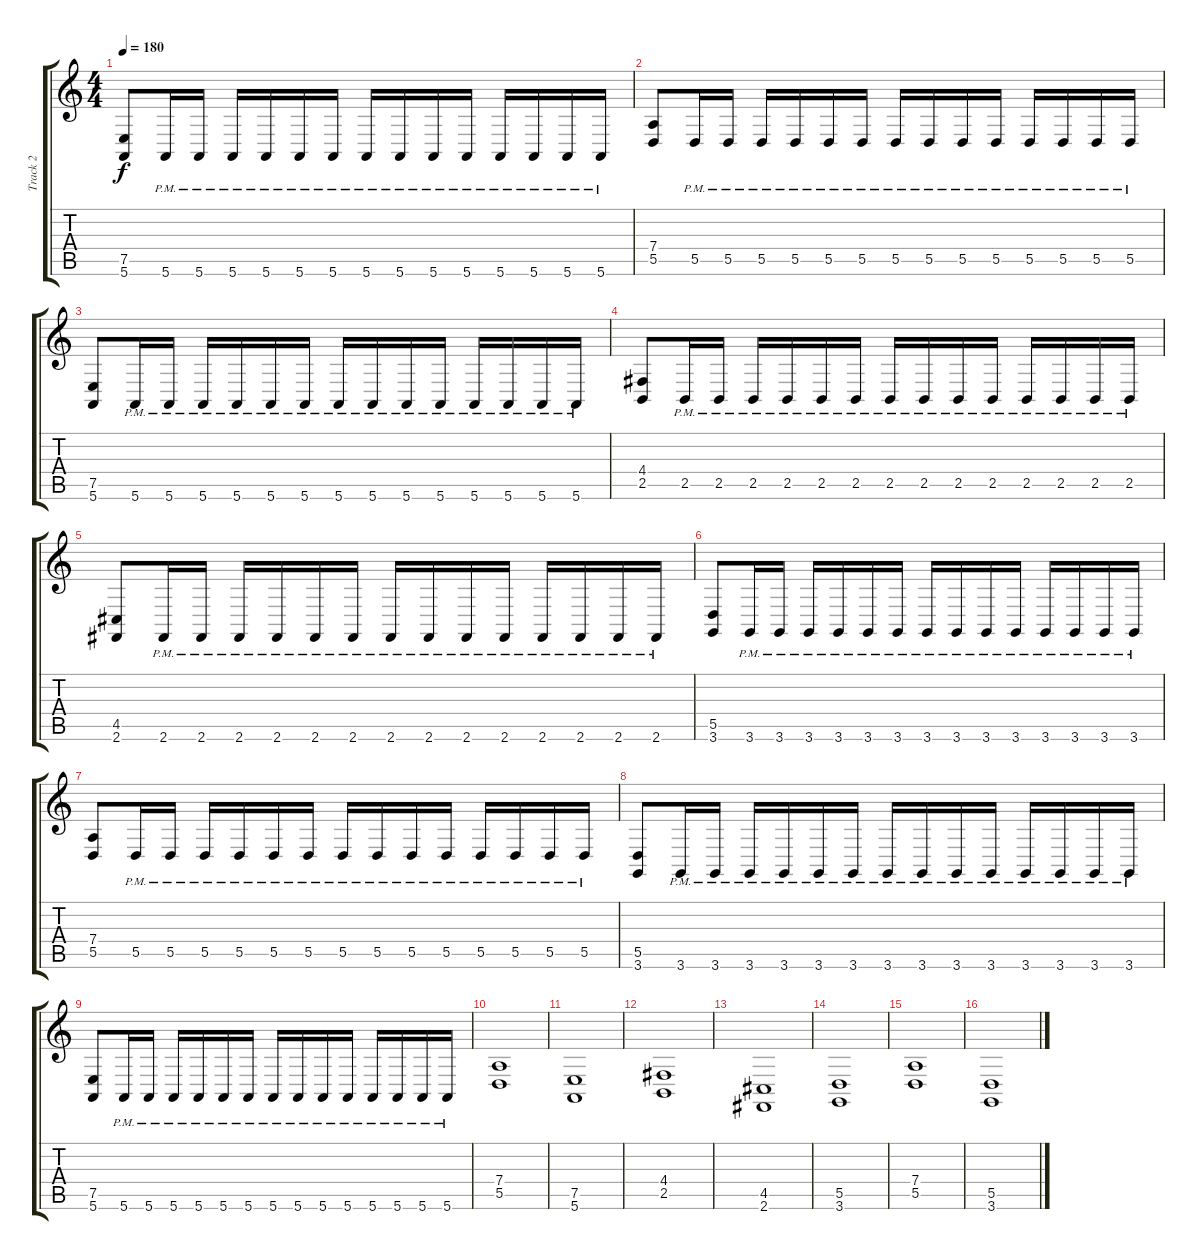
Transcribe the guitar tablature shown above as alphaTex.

\track ("Track 2" "Track 2") {instrument synthvoice}
\staff {score tabs}
\tuning (E4 B3 G3 D3 A2 E2) {hide}
\ts (4 4)
\tempo 180
\clef g2
\ks c
(7.5 5.6).8{dy f instrument distortionguitar} 5.6{pm}.16 5.6{pm}.16 5.6{pm}.16 5.6{pm}.16 5.6{pm}.16 5.6{pm}.16 5.6{pm}.16 5.6{pm}.16 5.6{pm}.16 5.6{pm}.16 5.6{pm}.16 5.6{pm}.16 5.6{pm}.16 5.6{pm}.16 |
(7.4 5.5).8{instrument distortionguitar} 5.5{pm}.16 5.5{pm}.16 5.5{pm}.16 5.5{pm}.16 5.5{pm}.16 5.5{pm}.16 5.5{pm}.16 5.5{pm}.16 5.5{pm}.16 5.5{pm}.16 5.5{pm}.16 5.5{pm}.16 5.5{pm}.16 5.5{pm}.16 |
(7.5 5.6).8{instrument distortionguitar} 5.6{pm}.16 5.6{pm}.16 5.6{pm}.16 5.6{pm}.16 5.6{pm}.16 5.6{pm}.16 5.6{pm}.16 5.6{pm}.16 5.6{pm}.16 5.6{pm}.16 5.6{pm}.16 5.6{pm}.16 5.6{pm}.16 5.6{pm}.16 |
(4.4 2.5).8{instrument distortionguitar} 2.5{pm}.16 2.5{pm}.16 2.5{pm}.16 2.5{pm}.16 2.5{pm}.16 2.5{pm}.16 2.5{pm}.16 2.5{pm}.16 2.5{pm}.16 2.5{pm}.16 2.5{pm}.16 2.5{pm}.16 2.5{pm}.16 2.5{pm}.16 |
(4.5 2.6).8{instrument distortionguitar} 2.6{pm}.16 2.6{pm}.16 2.6{pm}.16 2.6{pm}.16 2.6{pm}.16 2.6{pm}.16 2.6{pm}.16 2.6{pm}.16 2.6{pm}.16 2.6{pm}.16 2.6{pm}.16 2.6{pm}.16 2.6{pm}.16 2.6{pm}.16 |
(5.5 3.6).8{instrument distortionguitar} 3.6{pm}.16 3.6{pm}.16 3.6{pm}.16 3.6{pm}.16 3.6{pm}.16 3.6{pm}.16 3.6{pm}.16 3.6{pm}.16 3.6{pm}.16 3.6{pm}.16 3.6{pm}.16 3.6{pm}.16 3.6{pm}.16 3.6{pm}.16 |
(7.4 5.5).8{instrument distortionguitar} 5.5{pm}.16 5.5{pm}.16 5.5{pm}.16 5.5{pm}.16 5.5{pm}.16 5.5{pm}.16 5.5{pm}.16 5.5{pm}.16 5.5{pm}.16 5.5{pm}.16 5.5{pm}.16 5.5{pm}.16 5.5{pm}.16 5.5{pm}.16 |
(5.5 3.6).8{instrument distortionguitar} 3.6{pm}.16 3.6{pm}.16 3.6{pm}.16 3.6{pm}.16 3.6{pm}.16 3.6{pm}.16 3.6{pm}.16 3.6{pm}.16 3.6{pm}.16 3.6{pm}.16 3.6{pm}.16 3.6{pm}.16 3.6{pm}.16 3.6{pm}.16 |
(7.5 5.6).8{instrument distortionguitar} 5.6{pm}.16 5.6{pm}.16 5.6{pm}.16 5.6{pm}.16 5.6{pm}.16 5.6{pm}.16 5.6{pm}.16 5.6{pm}.16 5.6{pm}.16 5.6{pm}.16 5.6{pm}.16 5.6{pm}.16 5.6{pm}.16 5.6{pm}.16 |
(7.4 5.5).1 |
(7.5 5.6).1 |
(4.4 2.5).1 |
(4.5 2.6).1 |
(5.5 3.6).1 |
(7.4 5.5).1 |
(5.5 3.6).1
